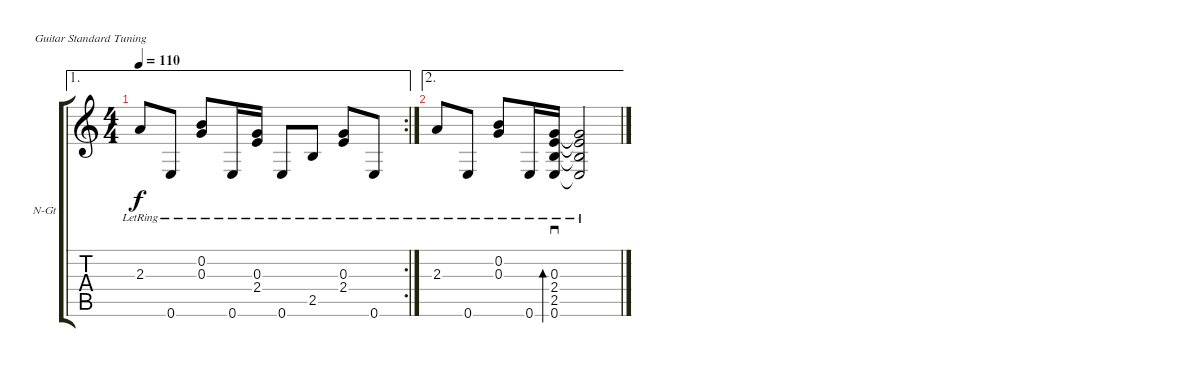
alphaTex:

\bracketExtendMode groupsimilarinstruments
\firstSystemTrackNameOrientation horizontal
\otherSystemsTrackNameOrientation horizontal
\track ("Guitare" "N-Gt") {instrument acousticguitarnylon}
\staff {score tabs}
\tuning (E4 B3 G3 D3 A2 E2)
\ae 1
\rc 2
\ts (4 4)
\tempo 110
\clef g2
\ks c
2.3{lr}.8{dy f} 0.6{lr}.8 (0.2{lr} 0.3{lr}).8 0.6{lr}.16 (0.3{lr} 2.4{lr}).16 0.6{lr}.8 2.5{lr}.8 (0.3{lr} 2.4{lr}).8 0.6{lr}.8 |
\ae 2
2.3{lr}.8 0.6{lr}.8 (0.2{lr} 0.3{lr}).8 0.6{lr}.16 (0.3{lr} 2.4{lr} 2.5 0.6).16{sd bd 480} (0.3{lr t} 2.4{lr t} 2.5{t} 0.6{t}).2
